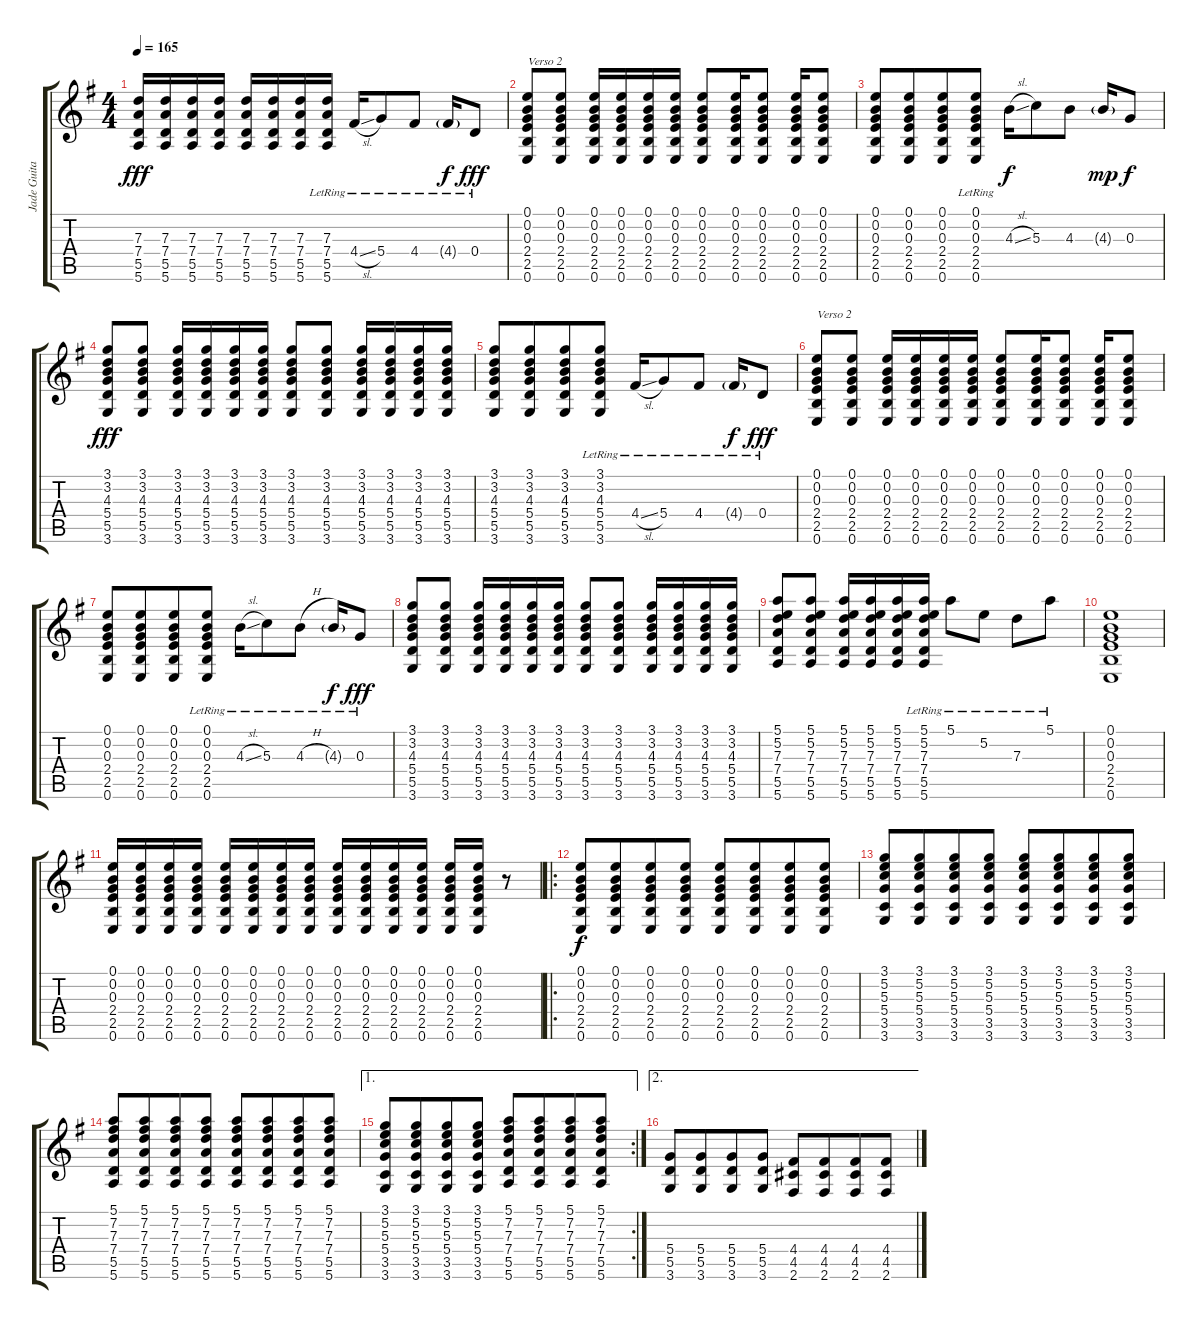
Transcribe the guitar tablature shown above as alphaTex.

\track ("Jade Guitar 1" "Jade Guita") {instrument overdrivenguitar}
\staff {score tabs}
\tuning (E4 B3 G3 D3 A2 E2) {hide}
\ts (4 4)
\tempo 165
\clef g2
\ks g
(7.3 7.4 5.5 5.6).16{dy fff} (7.3 7.4 5.5 5.6).16{beam merge} (7.3 7.4 5.5 5.6).16 (7.3 7.4 5.5 5.6).16 (7.3 7.4 5.5 5.6).16 (7.3 7.4 5.5 5.6).16{beam merge} (7.3 7.4 5.5 5.6).16 (7.3{lr} 7.4{lr} 5.5{lr} 5.6{lr}).16 4.4{sl lr}.16 5.4{lr}.8 4.4{lr}.8 4.4{g lr}.16{dy f} 0.4{lr}.8{dy fff} |
(0.1 0.2 0.3 2.4 2.5 0.6).8{txt "Verso 2"} (0.1 0.2 0.3 2.4 2.5 0.6).8 (0.1 0.2 0.3 2.4 2.5 0.6).16 (0.1 0.2 0.3 2.4 2.5 0.6).16 (0.1 0.2 0.3 2.4 2.5 0.6).16 (0.1 0.2 0.3 2.4 2.5 0.6).16 (0.1 0.2 0.3 2.4 2.5 0.6).8 (0.1 0.2 0.3 2.4 2.5 0.6).16 (0.1 0.2 0.3 2.4 2.5 0.6).8 (0.1 0.2 0.3 2.4 2.5 0.6).16 (0.1 0.2 0.3 2.4 2.5 0.6).8 |
(0.1 0.2 0.3 2.4 2.5 0.6).8 (0.1 0.2 0.3 2.4 2.5 0.6).8{beam merge} (0.1 0.2 0.3 2.4 2.5 0.6).8 (0.1{lr} 0.2{lr} 0.3{lr} 2.4{lr} 2.5{lr} 0.6{lr}).8 4.3{sl}.16{dy f} 5.3.8 4.3.8 4.3{g}.16{dy mp} 0.3.8{dy f} |
(3.1 3.2 4.3 5.4 5.5 3.6).8{dy fff} (3.1 3.2 4.3 5.4 5.5 3.6).8 (3.1 3.2 4.3 5.4 5.5 3.6).16 (3.1 3.2 4.3 5.4 5.5 3.6).16 (3.1 3.2 4.3 5.4 5.5 3.6).16 (3.1 3.2 4.3 5.4 5.5 3.6).16 (3.1 3.2 4.3 5.4 5.5 3.6).8 (3.1 3.2 4.3 5.4 5.5 3.6).8 (3.1 3.2 4.3 5.4 5.5 3.6).16 (3.1 3.2 4.3 5.4 5.5 3.6).16 (3.1 3.2 4.3 5.4 5.5 3.6).16 (3.1 3.2 4.3 5.4 5.5 3.6).16 |
(3.1 3.2 4.3 5.4 5.5 3.6).8 (3.1 3.2 4.3 5.4 5.5 3.6).8{beam merge} (3.1 3.2 4.3 5.4 5.5 3.6).8 (3.1{lr} 3.2{lr} 4.3{lr} 5.4{lr} 5.5{lr} 3.6{lr}).8 4.4{sl lr}.16 5.4{lr}.8 4.4{lr}.8 4.4{g lr}.16{dy f} 0.4{lr}.8{dy fff} |
(0.1 0.2 0.3 2.4 2.5 0.6).8{txt "Verso 2"} (0.1 0.2 0.3 2.4 2.5 0.6).8 (0.1 0.2 0.3 2.4 2.5 0.6).16 (0.1 0.2 0.3 2.4 2.5 0.6).16 (0.1 0.2 0.3 2.4 2.5 0.6).16 (0.1 0.2 0.3 2.4 2.5 0.6).16 (0.1 0.2 0.3 2.4 2.5 0.6).8 (0.1 0.2 0.3 2.4 2.5 0.6).16 (0.1 0.2 0.3 2.4 2.5 0.6).8 (0.1 0.2 0.3 2.4 2.5 0.6).16 (0.1 0.2 0.3 2.4 2.5 0.6).8 |
(0.1 0.2 0.3 2.4 2.5 0.6).8 (0.1 0.2 0.3 2.4 2.5 0.6).8{beam merge} (0.1 0.2 0.3 2.4 2.5 0.6).8 (0.1{lr} 0.2{lr} 0.3{lr} 2.4{lr} 2.5{lr} 0.6{lr}).8 4.3{sl lr}.16 5.3{lr}.8 4.3{h lr}.8 4.3{g lr}.16{dy f} 0.3{lr}.8{dy fff} |
(3.1 3.2 4.3 5.4 5.5 3.6).8 (3.1 3.2 4.3 5.4 5.5 3.6).8 (3.1 3.2 4.3 5.4 5.5 3.6).16 (3.1 3.2 4.3 5.4 5.5 3.6).16 (3.1 3.2 4.3 5.4 5.5 3.6).16 (3.1 3.2 4.3 5.4 5.5 3.6).16 (3.1 3.2 4.3 5.4 5.5 3.6).8 (3.1 3.2 4.3 5.4 5.5 3.6).8 (3.1 3.2 4.3 5.4 5.5 3.6).16 (3.1 3.2 4.3 5.4 5.5 3.6).16 (3.1 3.2 4.3 5.4 5.5 3.6).16 (3.1 3.2 4.3 5.4 5.5 3.6).16 |
(5.1 5.2 7.3 7.4 5.5 5.6).8 (5.1 5.2 7.3 7.4 5.5 5.6).8 (5.1 5.2 7.3 7.4 5.5 5.6).16 (5.1 5.2 7.3 7.4 5.5 5.6).16 (5.1 5.2 7.3 7.4 5.5 5.6).16 (5.1{lr} 5.2{lr} 7.3{lr} 7.4{lr} 5.5{lr} 5.6{lr}).16 5.1{lr}.8 5.2{lr}.8 7.3{lr}.8 5.1{lr}.8 |
(0.1 0.2 0.3 2.4 2.5 0.6).1 |
(0.1 0.2 0.3 2.4 2.5 0.6).16{volume 15} (0.1 0.2 0.3 2.4 2.5 0.6).16{volume 16 beam merge} (0.1 0.2 0.3 2.4 2.5 0.6).16 (0.1 0.2 0.3 2.4 2.5 0.6).16 (0.1 0.2 0.3 2.4 2.5 0.6).16 (0.1 0.2 0.3 2.4 2.5 0.6).16 (0.1 0.2 0.3 2.4 2.5 0.6).16{volume 0} (0.1 0.2 0.3 2.4 2.5 0.6).16 (0.1 0.2 0.3 2.4 2.5 0.6).16{volume 16} (0.1 0.2 0.3 2.4 2.5 0.6).16 (0.1 0.2 0.3 2.4 2.5 0.6).16 (0.1 0.2 0.3 2.4 2.5 0.6).16 (0.1 0.2 0.3 2.4 2.5 0.6).16 (0.1 0.2 0.3 2.4 2.5 0.6).16 r.8 |
\ro
(0.1 0.2 0.3 2.4 2.5 0.6).8{dy f} (0.1 0.2 0.3 2.4 2.5 0.6).8{beam merge} (0.1 0.2 0.3 2.4 2.5 0.6).8 (0.1 0.2 0.3 2.4 2.5 0.6).8 (0.1 0.2 0.3 2.4 2.5 0.6).8 (0.1 0.2 0.3 2.4 2.5 0.6).8{beam merge} (0.1 0.2 0.3 2.4 2.5 0.6).8 (0.1 0.2 0.3 2.4 2.5 0.6).8 |
(3.1 5.2 5.3 5.4 3.5 3.6).8 (3.1 5.2 5.3 5.4 3.5 3.6).8{beam merge} (3.1 5.2 5.3 5.4 3.5 3.6).8 (3.1 5.2 5.3 5.4 3.5 3.6).8 (3.1 5.2 5.3 5.4 3.5 3.6).8 (3.1 5.2 5.3 5.4 3.5 3.6).8{beam merge} (3.1 5.2 5.3 5.4 3.5 3.6).8 (3.1 5.2 5.3 5.4 3.5 3.6).8 |
(5.1 7.2 7.3 7.4 5.5 5.6).8 (5.1 7.2 7.3 7.4 5.5 5.6).8{beam merge} (5.1 7.2 7.3 7.4 5.5 5.6).8 (5.1 7.2 7.3 7.4 5.5 5.6).8 (5.1 7.2 7.3 7.4 5.5 5.6).8 (5.1 7.2 7.3 7.4 5.5 5.6).8{beam merge} (5.1 7.2 7.3 7.4 5.5 5.6).8 (5.1 7.2 7.3 7.4 5.5 5.6).8 |
\ae 1
\rc 2
(3.1 5.2 5.3 5.4 3.5 3.6).8 (3.1 5.2 5.3 5.4 3.5 3.6).8{beam merge} (3.1 5.2 5.3 5.4 3.5 3.6).8 (3.1 5.2 5.3 5.4 3.5 3.6).8 (5.1 7.2 7.3 7.4 5.5 5.6).8 (5.1 7.2 7.3 7.4 5.5 5.6).8{beam merge} (5.1 7.2 7.3 7.4 5.5 5.6).8 (5.1 7.2 7.3 7.4 5.5 5.6).8 |
\ae 2
(5.4 5.5 3.6).8 (5.4 5.5 3.6).8{beam merge} (5.4 5.5 3.6).8 (5.4 5.5 3.6).8 (4.4 4.5 2.6).8 (4.4 4.5 2.6).8{beam merge} (4.4 4.5 2.6).8 (4.4 4.5 2.6).8
